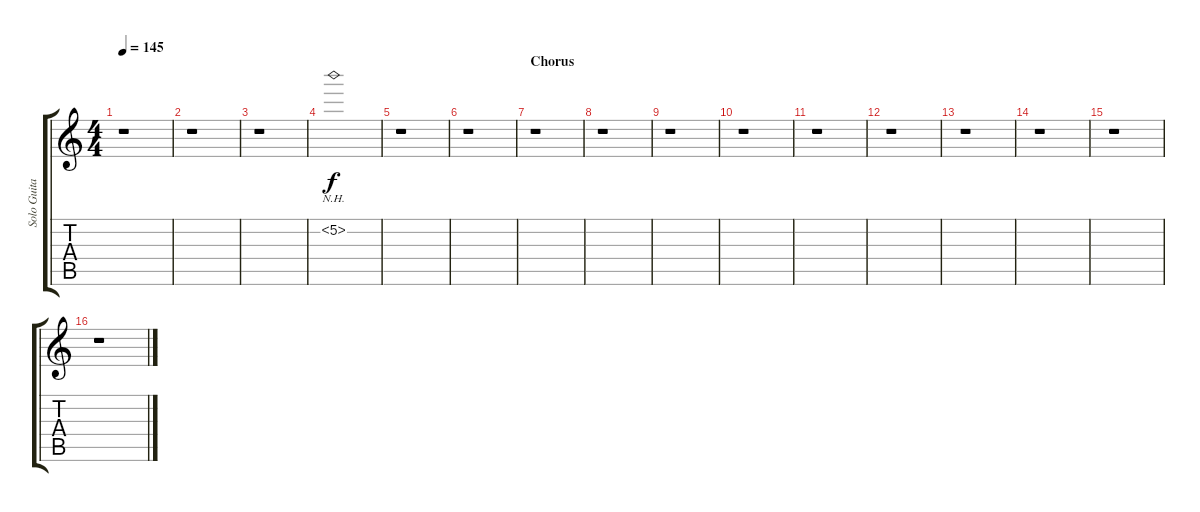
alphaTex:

\track ("Solo Guitar" "Solo Guita") {instrument distortionguitar}
\staff {score tabs}
\tuning (E4 B3 G3 D3 A2 E2) {hide}
\ts (4 4)
\tempo 145
\clef g2
\ks c
r.1{dy f} |
r.1 |
r.1 |
5.2{nh}.1 |
r.1 |
r.1 |
\section ("" "Chorus")
r.1 |
r.1 |
r.1 |
r.1 |
r.1 |
r.1 |
r.1 |
r.1 |
r.1 |
r.1
